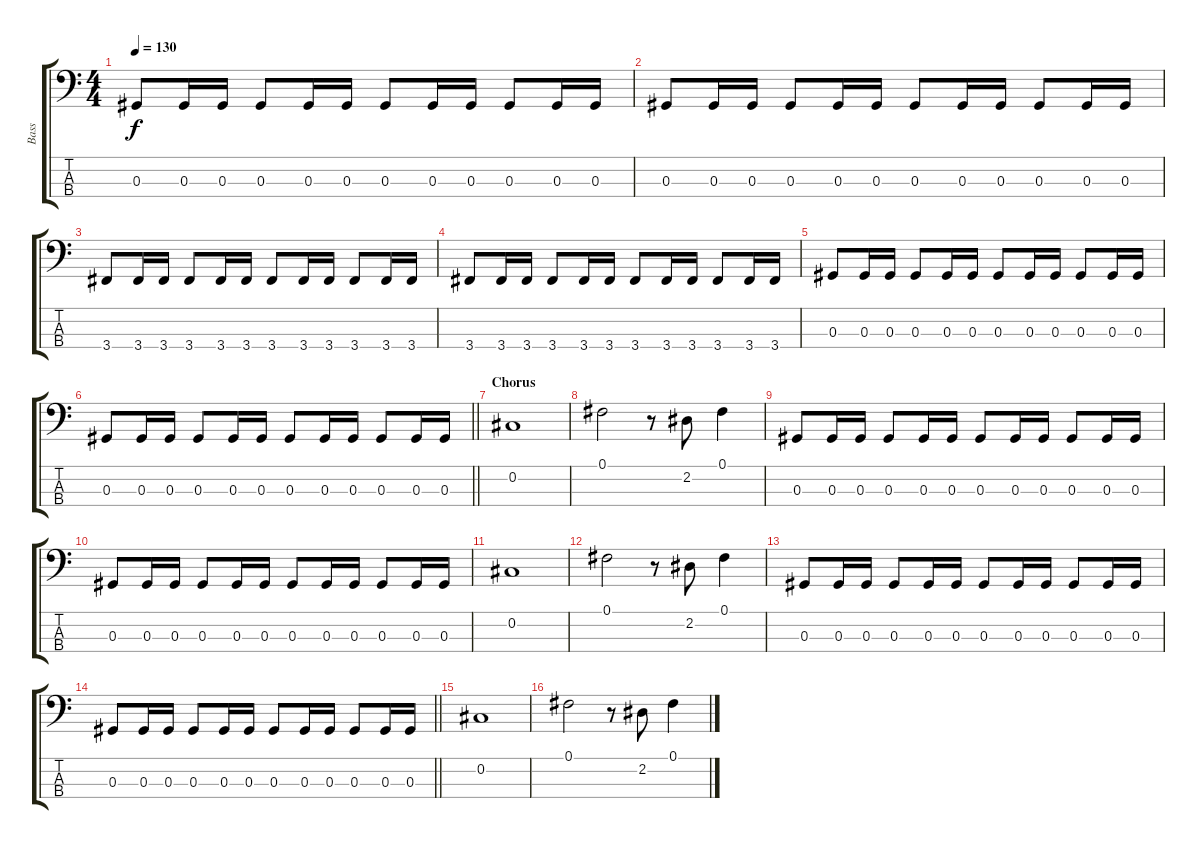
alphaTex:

\track ("Bass" "Bass") {instrument electricbassfinger}
\staff {score tabs}
\tuning (Gb2 Db2 Ab1 Eb1) {hide}
\ts (4 4)
\tempo 130
\clef f4
\ks c
0.3.8{dy f} 0.3.16 0.3.16 0.3.8 0.3.16 0.3.16 0.3.8 0.3.16 0.3.16 0.3.8 0.3.16 0.3.16 |
0.3.8 0.3.16 0.3.16 0.3.8 0.3.16 0.3.16 0.3.8 0.3.16 0.3.16 0.3.8 0.3.16 0.3.16 |
3.4.8 3.4.16 3.4.16 3.4.8 3.4.16 3.4.16 3.4.8 3.4.16 3.4.16 3.4.8 3.4.16 3.4.16 |
3.4.8 3.4.16 3.4.16 3.4.8 3.4.16 3.4.16 3.4.8 3.4.16 3.4.16 3.4.8 3.4.16 3.4.16 |
0.3.8 0.3.16 0.3.16 0.3.8 0.3.16 0.3.16 0.3.8 0.3.16 0.3.16 0.3.8 0.3.16 0.3.16 |
\barLineRight lightlight
0.3.8 0.3.16 0.3.16 0.3.8 0.3.16 0.3.16 0.3.8 0.3.16 0.3.16 0.3.8 0.3.16 0.3.16 |
\section ("" "Chorus")
0.2.1 |
0.1.2 r.8 2.2.8 0.1.4 |
0.3.8 0.3.16 0.3.16 0.3.8 0.3.16 0.3.16 0.3.8 0.3.16 0.3.16 0.3.8 0.3.16 0.3.16 |
0.3.8 0.3.16 0.3.16 0.3.8 0.3.16 0.3.16 0.3.8 0.3.16 0.3.16 0.3.8 0.3.16 0.3.16 |
0.2.1 |
0.1.2 r.8 2.2.8 0.1.4 |
0.3.8 0.3.16 0.3.16 0.3.8 0.3.16 0.3.16 0.3.8 0.3.16 0.3.16 0.3.8 0.3.16 0.3.16 |
\barLineRight lightlight
0.3.8 0.3.16 0.3.16 0.3.8 0.3.16 0.3.16 0.3.8 0.3.16 0.3.16 0.3.8 0.3.16 0.3.16 |
0.2.1 |
0.1.2 r.8 2.2.8 0.1.4
